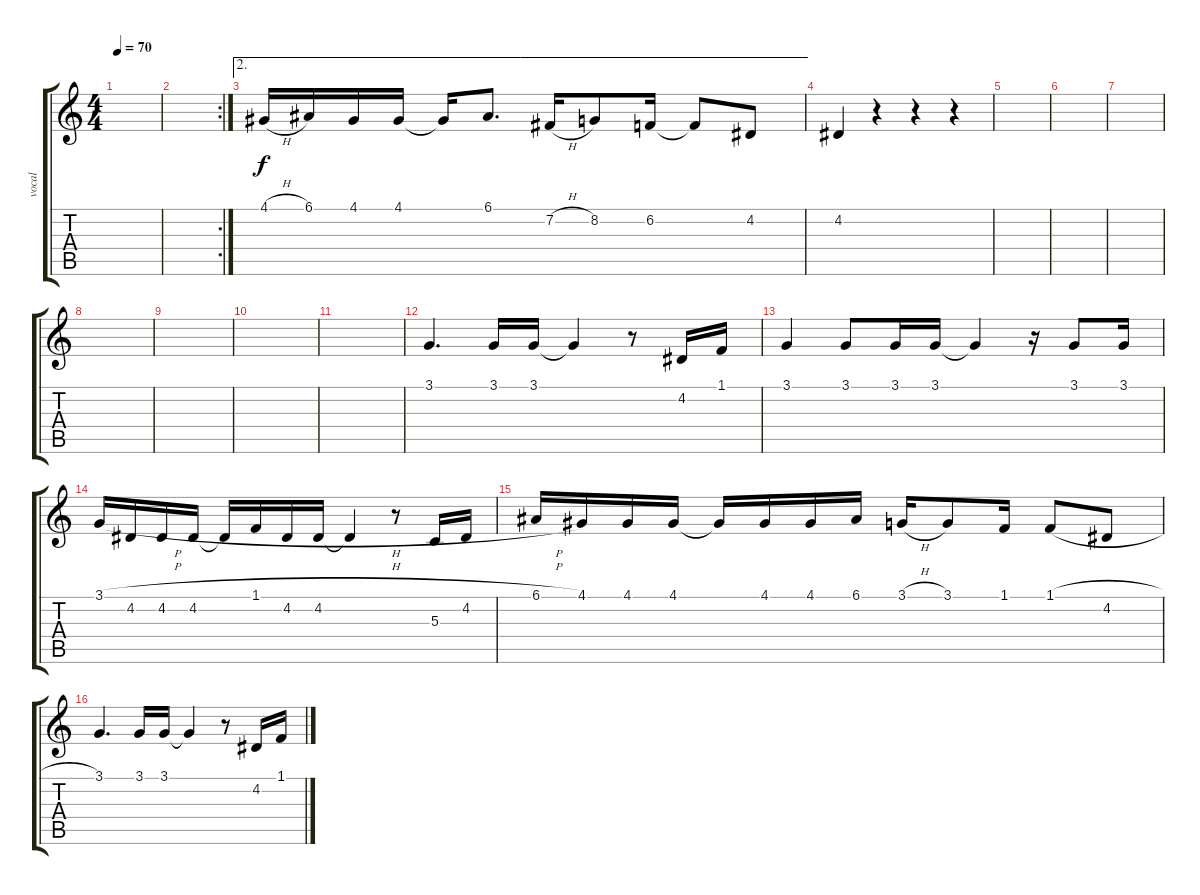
\track ("vocal" "vocal") {instrument acousticgrandpiano}
\staff {score tabs}
\tuning (E4 B3 G3 D3 A2 E2) {hide}
\ts (4 4)
\tempo 70
\clef g2
\ks c
|
\rc 2
|
\ae 2
4.1{h}.16 6.1.16 4.1.16 4.1.16 4.1{t}.16 6.1.8{d} 7.2{h}.16 8.2.8 6.2.16 6.2{t}.8 4.2.8 |
4.2.4 r.4 r.4 r.4 |
|
|
|
|
|
|
|
3.1.4{d} 3.1.16 3.1.16 3.1{t}.4 r.8 4.2.16 1.1.16 |
3.1.4 3.1.8 3.1.16 3.1.16 3.1{t}.4 r.16 3.1.8 3.1.16 |
3.1{h}.16 4.2.16 4.2.16 4.2.16 4.2{t}.16 1.1{h}.16 4.2.16 4.2.16 4.2{t}.4 r.8 5.3.16 4.2.16 |
6.1{h}.16 4.1.16 4.1.16 4.1.16 4.1{t}.16 4.1.16 4.1.16 6.1.16 3.1{h}.16 3.1.8 1.1.16 1.1{h}.8 4.2.8 |
3.1.4{d} 3.1.16 3.1.16 3.1{t}.4 r.8 4.2.16 1.1.16
